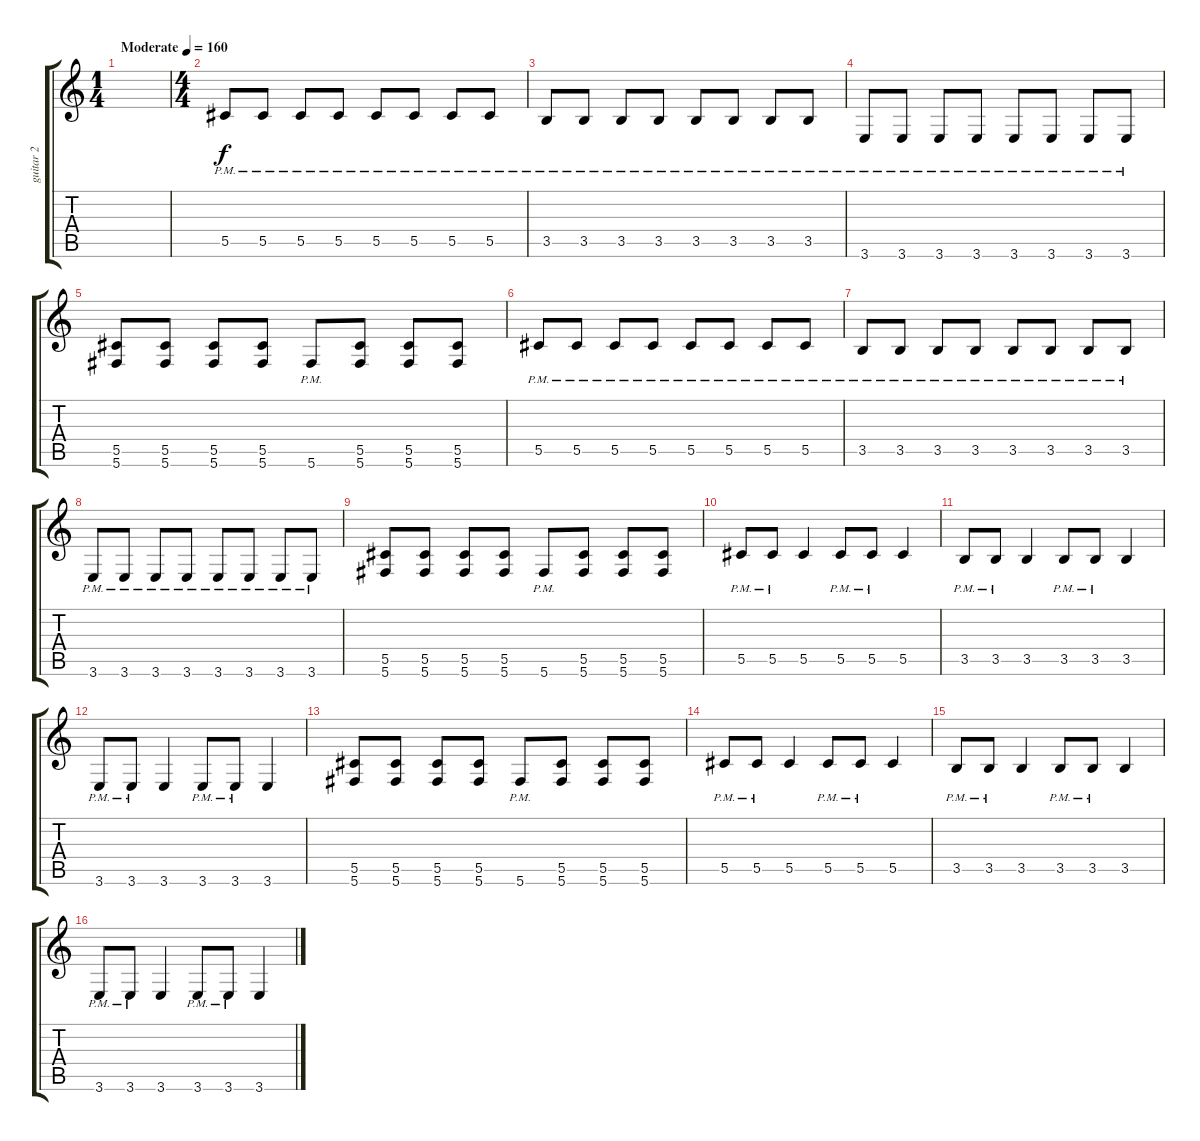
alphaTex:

\track ("guitar 2" "guitar 2") {instrument distortionguitar}
\staff {score tabs}
\tuning (Eb4 Bb3 Gb3 Db3 Ab2 Db2) {hide}
\ts (1 4)
\tempo (160 "Moderate")
\clef g2
\ks c
|
\ts (4 4)
5.5{pm}.8 5.5{pm}.8 5.5{pm}.8 5.5{pm}.8 5.5{pm}.8 5.5{pm}.8 5.5{pm}.8 5.5{pm}.8 |
3.5{pm}.8 3.5{pm}.8 3.5{pm}.8 3.5{pm}.8 3.5{pm}.8 3.5{pm}.8 3.5{pm}.8 3.5{pm}.8 |
3.6{pm}.8 3.6{pm}.8 3.6{pm}.8 3.6{pm}.8 3.6{pm}.8 3.6{pm}.8 3.6{pm}.8 3.6{pm}.8 |
(5.5 5.6).8 (5.5 5.6).8 (5.5 5.6).8 (5.5 5.6).8 5.6{pm}.8 (5.5 5.6).8 (5.5 5.6).8 (5.5 5.6).8 |
5.5{pm}.8 5.5{pm}.8 5.5{pm}.8 5.5{pm}.8 5.5{pm}.8 5.5{pm}.8 5.5{pm}.8 5.5{pm}.8 |
3.5{pm}.8 3.5{pm}.8 3.5{pm}.8 3.5{pm}.8 3.5{pm}.8 3.5{pm}.8 3.5{pm}.8 3.5{pm}.8 |
3.6{pm}.8 3.6{pm}.8 3.6{pm}.8 3.6{pm}.8 3.6{pm}.8 3.6{pm}.8 3.6{pm}.8 3.6{pm}.8 |
(5.5 5.6).8 (5.5 5.6).8 (5.5 5.6).8 (5.5 5.6).8 5.6{pm}.8 (5.5 5.6).8 (5.5 5.6).8 (5.5 5.6).8 |
5.5{pm}.8 5.5{pm}.8 5.5.4 5.5{pm}.8 5.5{pm}.8 5.5.4 |
3.5{pm}.8 3.5{pm}.8 3.5.4 3.5{pm}.8 3.5{pm}.8 3.5.4 |
3.6{pm}.8 3.6{pm}.8 3.6.4 3.6{pm}.8 3.6{pm}.8 3.6.4 |
(5.5 5.6).8 (5.5 5.6).8 (5.5 5.6).8 (5.5 5.6).8 5.6{pm}.8 (5.5 5.6).8 (5.5 5.6).8 (5.5 5.6).8 |
5.5{pm}.8 5.5{pm}.8 5.5.4 5.5{pm}.8 5.5{pm}.8 5.5.4 |
3.5{pm}.8 3.5{pm}.8 3.5.4 3.5{pm}.8 3.5{pm}.8 3.5.4 |
3.6{pm}.8 3.6{pm}.8 3.6.4 3.6{pm}.8 3.6{pm}.8 3.6.4
